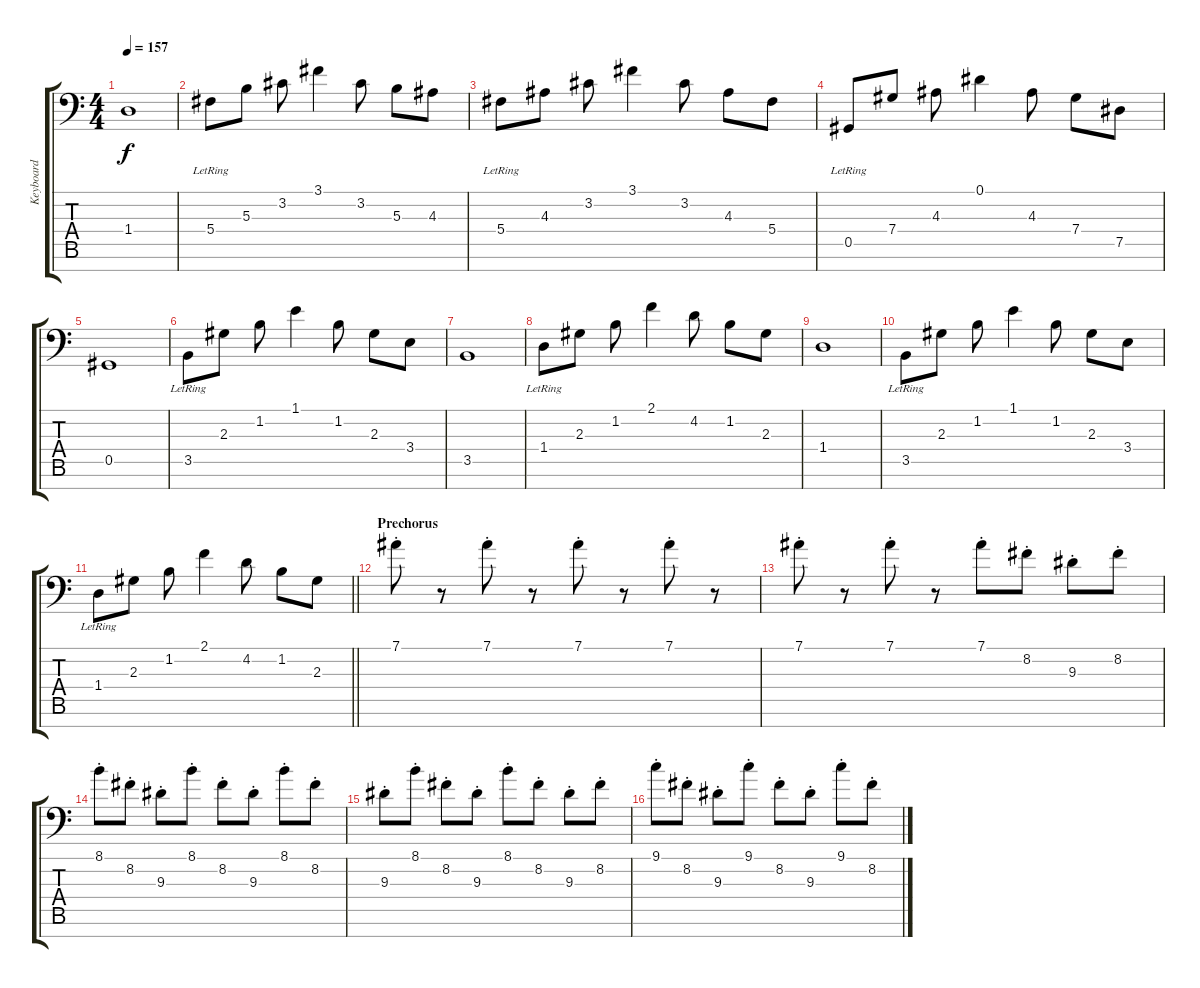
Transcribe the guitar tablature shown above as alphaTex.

\track ("Keyboard" "Keyboard") {instrument stringensemble1}
\staff {score tabs}
\tuning (Eb4 Bb3 Gb3 Db3 Ab2 Eb2 Bb1) {hide}
\ts (4 4)
\tempo 157
\clef f4
\ks c
1.4.1{dy f} |
5.4{lr}.8 5.3.8 3.2.8 3.1.4 3.2.8 5.3.8 4.3.8 |
5.4{lr}.8 4.3.8 3.2.8 3.1.4 3.2.8 4.3.8 5.4.8 |
0.5{lr}.8 7.4.8 4.3.8 0.1.4 4.3.8 7.4.8 7.5.8 |
0.5.1 |
3.5{lr}.8 2.3.8 1.2.8 1.1.4 1.2.8 2.3.8 3.4.8 |
3.5.1 |
1.4{lr}.8 2.3.8 1.2.8 2.1.4 4.2.8 1.2.8 2.3.8 |
1.4.1 |
3.5{lr}.8 2.3.8 1.2.8 1.1.4 1.2.8 2.3.8 3.4.8 |
\barLineRight lightlight
1.4{lr}.8 2.3.8 1.2.8 2.1.4 4.2.8 1.2.8 2.3.8 |
\section ("" "Prechorus")
7.1{st}.8{instrument stringensemble1} r.8 7.1{st}.8 r.8 7.1{st}.8 r.8 7.1{st}.8 r.8 |
7.1{st}.8 r.8 7.1{st}.8 r.8 7.1{st}.8 8.2{st}.8 9.3{st}.8 8.2{st}.8 |
8.1{st}.8 8.2{st}.8 9.3{st}.8 8.1{st}.8 8.2{st}.8 9.3{st}.8 8.1{st}.8 8.2{st}.8 |
9.3{st}.8 8.1{st}.8 8.2{st}.8 9.3{st}.8 8.1{st}.8 8.2{st}.8 9.3{st}.8 8.2{st}.8 |
9.1{st}.8 8.2{st}.8 9.3{st}.8 9.1{st}.8 8.2{st}.8 9.3{st}.8 9.1{st}.8 8.2{st}.8
